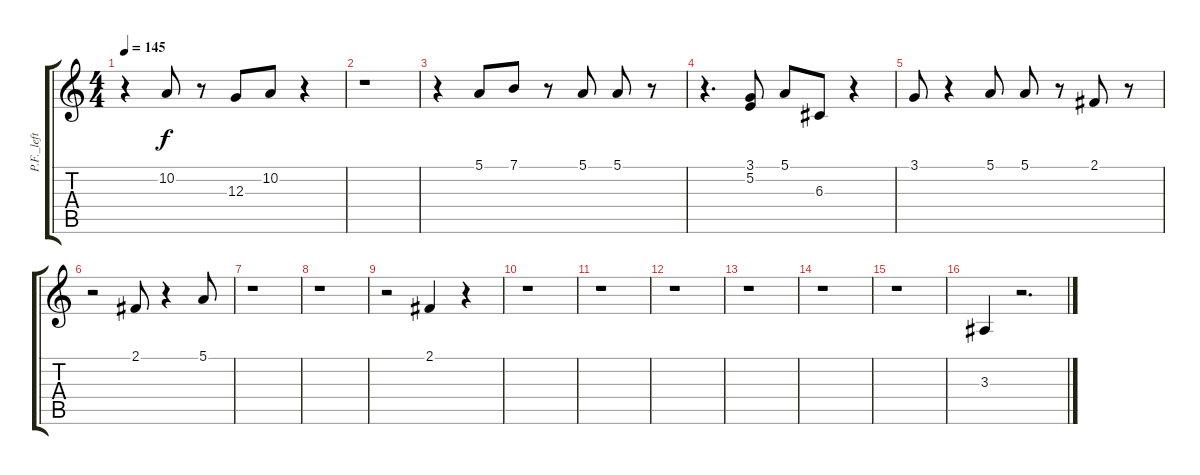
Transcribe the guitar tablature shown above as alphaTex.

\track ("P.F._left" "P.F._left") {instrument acousticgrandpiano}
\staff {score tabs}
\tuning (E4 B3 G3 D3 A2 E2) {hide}
\ts (4 4)
\tempo 145
\clef g2
\ks c
r.4{dy f} 10.2.8 r.8 12.3.8 10.2.8 r.4 |
r.1 |
r.4 5.1.8 7.1.8 r.8 5.1.8 5.1.8 r.8 |
r.4{d} (3.1 5.2).8 5.1.8 6.3.8 r.4 |
3.1.8 r.4 5.1.8 5.1.8 r.8 2.1.8 r.8 |
r.2 2.1.8 r.4 5.1.8 |
r.1 |
r.1 |
r.2 2.1.4 r.4 |
r.1 |
r.1 |
r.1 |
r.1 |
r.1 |
r.1 |
3.3.4 r.2{d}
